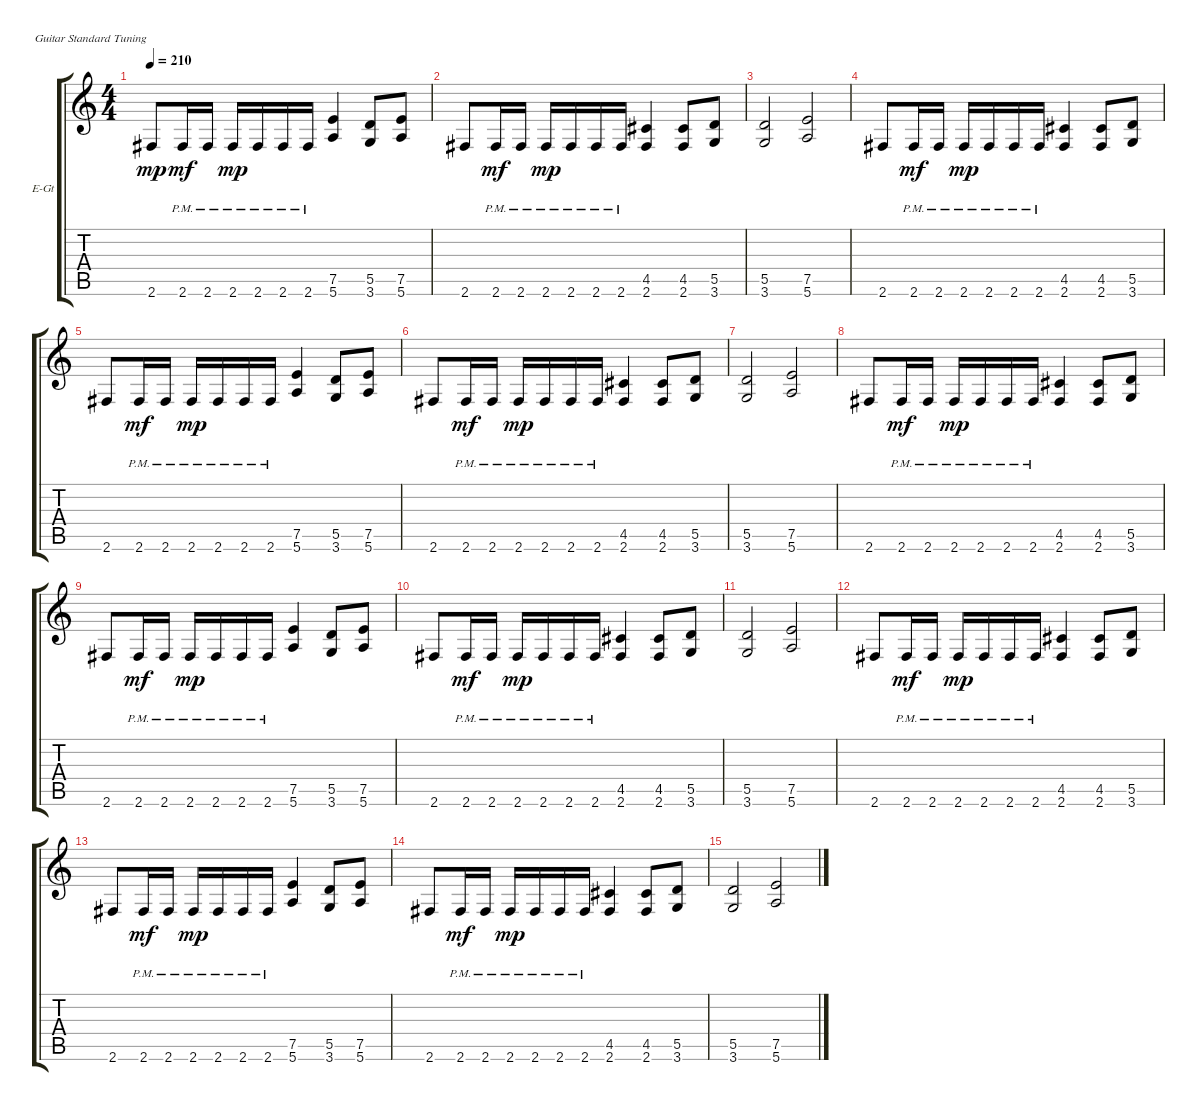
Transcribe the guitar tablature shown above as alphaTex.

\bracketExtendMode groupsimilarinstruments
\firstSystemTrackNameOrientation horizontal
\otherSystemsTrackNameOrientation horizontal
\track ("Electric Guitar 2" "E-Gt") {instrument distortionguitar}
\staff {score tabs}
\tuning (E4 B3 G3 D3 A2 E2)
\ts (4 4)
\tempo 210
\clef g2
\ks c
2.6.8{lyrics (0 "") lyrics (1 "") lyrics (2 "") lyrics (3 "") lyrics (4 "") dy mp} 2.6{pm}.16{lyrics (0 "") lyrics (1 "") lyrics (2 "") lyrics (3 "") lyrics (4 "") dy mf} 2.6{pm}.16{lyrics (0 "") lyrics (1 "") lyrics (2 "") lyrics (3 "") lyrics (4 "")} 2.6{pm}.16{dy mp} 2.6{pm}.16 2.6{pm}.16 2.6{pm}.16 (7.5 5.6).4 (5.5 3.6).8 (7.5 5.6).8 |
2.6.8{lyrics (0 "") lyrics (1 "") lyrics (2 "") lyrics (3 "") lyrics (4 "")} 2.6{pm}.16{lyrics (0 "") lyrics (1 "") lyrics (2 "") lyrics (3 "") lyrics (4 "") dy mf} 2.6{pm}.16{lyrics (0 "") lyrics (1 "") lyrics (2 "") lyrics (3 "") lyrics (4 "")} 2.6{pm}.16{dy mp} 2.6{pm}.16 2.6{pm}.16 2.6{pm}.16 (4.5 2.6).4 (4.5 2.6).8 (5.5 3.6).8 |
(5.5 3.6).2{lyrics (0 "") lyrics (1 "") lyrics (2 "") lyrics (3 "") lyrics (4 "")} (7.5 5.6).2{lyrics (0 "") lyrics (1 "") lyrics (2 "") lyrics (3 "") lyrics (4 "")} |
2.6.8{lyrics (0 "") lyrics (1 "") lyrics (2 "") lyrics (3 "") lyrics (4 "")} 2.6{pm}.16{lyrics (0 "") lyrics (1 "") lyrics (2 "") lyrics (3 "") lyrics (4 "") dy mf} 2.6{pm}.16{lyrics (0 "") lyrics (1 "") lyrics (2 "") lyrics (3 "") lyrics (4 "")} 2.6{pm}.16{dy mp} 2.6{pm}.16 2.6{pm}.16 2.6{pm}.16 (4.5 2.6).4 (4.5 2.6).8 (5.5 3.6).8 |
2.6.8{lyrics (0 "") lyrics (1 "") lyrics (2 "") lyrics (3 "") lyrics (4 "")} 2.6{pm}.16{lyrics (0 "") lyrics (1 "") lyrics (2 "") lyrics (3 "") lyrics (4 "") dy mf} 2.6{pm}.16{lyrics (0 "") lyrics (1 "") lyrics (2 "") lyrics (3 "") lyrics (4 "")} 2.6{pm}.16{dy mp} 2.6{pm}.16 2.6{pm}.16 2.6{pm}.16 (7.5 5.6).4 (5.5 3.6).8 (7.5 5.6).8 |
2.6.8{lyrics (0 "") lyrics (1 "") lyrics (2 "") lyrics (3 "") lyrics (4 "")} 2.6{pm}.16{lyrics (0 "") lyrics (1 "") lyrics (2 "") lyrics (3 "") lyrics (4 "") dy mf} 2.6{pm}.16{lyrics (0 "") lyrics (1 "") lyrics (2 "") lyrics (3 "") lyrics (4 "")} 2.6{pm}.16{dy mp} 2.6{pm}.16 2.6{pm}.16 2.6{pm}.16 (4.5 2.6).4 (4.5 2.6).8 (5.5 3.6).8 |
(5.5 3.6).2{lyrics (0 "") lyrics (1 "") lyrics (2 "") lyrics (3 "") lyrics (4 "")} (7.5 5.6).2{lyrics (0 "") lyrics (1 "") lyrics (2 "") lyrics (3 "") lyrics (4 "")} |
2.6.8{lyrics (0 "") lyrics (1 "") lyrics (2 "") lyrics (3 "") lyrics (4 "")} 2.6{pm}.16{lyrics (0 "") lyrics (1 "") lyrics (2 "") lyrics (3 "") lyrics (4 "") dy mf} 2.6{pm}.16{lyrics (0 "") lyrics (1 "") lyrics (2 "") lyrics (3 "") lyrics (4 "")} 2.6{pm}.16{dy mp} 2.6{pm}.16 2.6{pm}.16 2.6{pm}.16 (4.5 2.6).4 (4.5 2.6).8 (5.5 3.6).8 |
2.6.8{lyrics (0 "") lyrics (1 "") lyrics (2 "") lyrics (3 "") lyrics (4 "")} 2.6{pm}.16{lyrics (0 "") lyrics (1 "") lyrics (2 "") lyrics (3 "") lyrics (4 "") dy mf} 2.6{pm}.16{lyrics (0 "") lyrics (1 "") lyrics (2 "") lyrics (3 "") lyrics (4 "")} 2.6{pm}.16{dy mp} 2.6{pm}.16 2.6{pm}.16 2.6{pm}.16 (7.5 5.6).4 (5.5 3.6).8 (7.5 5.6).8 |
2.6.8{lyrics (0 "") lyrics (1 "") lyrics (2 "") lyrics (3 "") lyrics (4 "")} 2.6{pm}.16{lyrics (0 "") lyrics (1 "") lyrics (2 "") lyrics (3 "") lyrics (4 "") dy mf} 2.6{pm}.16{lyrics (0 "") lyrics (1 "") lyrics (2 "") lyrics (3 "") lyrics (4 "")} 2.6{pm}.16{dy mp} 2.6{pm}.16 2.6{pm}.16 2.6{pm}.16 (4.5 2.6).4 (4.5 2.6).8 (5.5 3.6).8 |
(5.5 3.6).2{lyrics (0 "") lyrics (1 "") lyrics (2 "") lyrics (3 "") lyrics (4 "")} (7.5 5.6).2{lyrics (0 "") lyrics (1 "") lyrics (2 "") lyrics (3 "") lyrics (4 "")} |
2.6.8{lyrics (0 "") lyrics (1 "") lyrics (2 "") lyrics (3 "") lyrics (4 "")} 2.6{pm}.16{lyrics (0 "") lyrics (1 "") lyrics (2 "") lyrics (3 "") lyrics (4 "") dy mf} 2.6{pm}.16{lyrics (0 "") lyrics (1 "") lyrics (2 "") lyrics (3 "") lyrics (4 "")} 2.6{pm}.16{dy mp} 2.6{pm}.16 2.6{pm}.16 2.6{pm}.16 (4.5 2.6).4 (4.5 2.6).8 (5.5 3.6).8 |
2.6.8{lyrics (0 "") lyrics (1 "") lyrics (2 "") lyrics (3 "") lyrics (4 "")} 2.6{pm}.16{lyrics (0 "") lyrics (1 "") lyrics (2 "") lyrics (3 "") lyrics (4 "") dy mf} 2.6{pm}.16{lyrics (0 "") lyrics (1 "") lyrics (2 "") lyrics (3 "") lyrics (4 "")} 2.6{pm}.16{dy mp} 2.6{pm}.16 2.6{pm}.16 2.6{pm}.16 (7.5 5.6).4 (5.5 3.6).8 (7.5 5.6).8 |
2.6.8{lyrics (0 "") lyrics (1 "") lyrics (2 "") lyrics (3 "") lyrics (4 "")} 2.6{pm}.16{lyrics (0 "") lyrics (1 "") lyrics (2 "") lyrics (3 "") lyrics (4 "") dy mf} 2.6{pm}.16{lyrics (0 "") lyrics (1 "") lyrics (2 "") lyrics (3 "") lyrics (4 "")} 2.6{pm}.16{dy mp} 2.6{pm}.16 2.6{pm}.16 2.6{pm}.16 (4.5 2.6).4 (4.5 2.6).8 (5.5 3.6).8 |
(5.5 3.6).2{lyrics (0 "") lyrics (1 "") lyrics (2 "") lyrics (3 "") lyrics (4 "")} (7.5 5.6).2{lyrics (0 "") lyrics (1 "") lyrics (2 "") lyrics (3 "") lyrics (4 "")}
